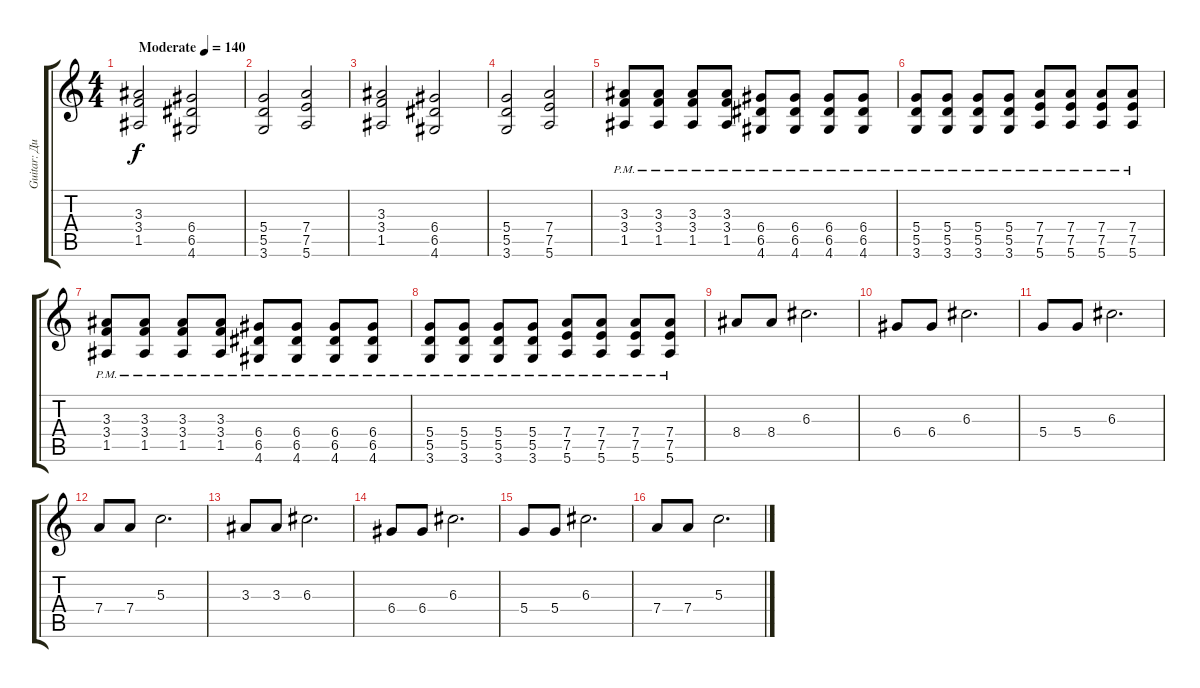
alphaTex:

\track ("Guitar: Дима" "Guitar: Ди") {instrument overdrivenguitar}
\staff {score tabs}
\tuning (E4 B3 G3 D3 A2 E2) {hide}
\ts (4 4)
\tempo (140 "Moderate")
\clef g2
\ks c
(3.3 3.4 1.5).2{dy f instrument overdrivenguitar} (6.4 6.5 4.6).2 |
(5.4 5.5 3.6).2 (7.4 7.5 5.6).2 |
(3.3 3.4 1.5).2 (6.4 6.5 4.6).2 |
(5.4 5.5 3.6).2 (7.4 7.5 5.6).2 |
(3.3{pm} 3.4{pm} 1.5{pm}).8 (3.3{pm} 3.4{pm} 1.5{pm}).8 (3.3{pm} 3.4{pm} 1.5{pm}).8 (3.3{pm} 3.4{pm} 1.5{pm}).8 (6.4{pm} 6.5{pm} 4.6{pm}).8 (6.4{pm} 6.5{pm} 4.6{pm}).8 (6.4{pm} 6.5{pm} 4.6{pm}).8 (6.4{pm} 6.5{pm} 4.6{pm}).8 |
(5.4{pm} 5.5{pm} 3.6{pm}).8 (5.4{pm} 5.5{pm} 3.6{pm}).8 (5.4{pm} 5.5{pm} 3.6{pm}).8 (5.4{pm} 5.5{pm} 3.6{pm}).8 (7.4{pm} 7.5{pm} 5.6{pm}).8 (7.4{pm} 7.5{pm} 5.6{pm}).8 (7.4{pm} 7.5{pm} 5.6{pm}).8 (7.4{pm} 7.5{pm} 5.6{pm}).8 |
(3.3{pm} 3.4{pm} 1.5{pm}).8 (3.3{pm} 3.4{pm} 1.5{pm}).8 (3.3{pm} 3.4{pm} 1.5{pm}).8 (3.3{pm} 3.4{pm} 1.5{pm}).8 (6.4{pm} 6.5{pm} 4.6{pm}).8 (6.4{pm} 6.5{pm} 4.6{pm}).8 (6.4{pm} 6.5{pm} 4.6{pm}).8 (6.4{pm} 6.5{pm} 4.6{pm}).8 |
(5.4{pm} 5.5{pm} 3.6{pm}).8 (5.4{pm} 5.5{pm} 3.6{pm}).8 (5.4{pm} 5.5{pm} 3.6{pm}).8 (5.4{pm} 5.5{pm} 3.6{pm}).8 (7.4{pm} 7.5{pm} 5.6{pm}).8 (7.4{pm} 7.5{pm} 5.6{pm}).8 (7.4{pm} 7.5{pm} 5.6{pm}).8 (7.4{pm} 7.5{pm} 5.6{pm}).8 |
8.4.8 8.4.8 6.3.2{d} |
6.4.8 6.4.8 6.3.2{d} |
5.4.8 5.4.8 6.3.2{d} |
7.4.8 7.4.8 5.3.2{d} |
3.3.8 3.3.8 6.3.2{d} |
6.4.8 6.4.8 6.3.2{d} |
5.4.8 5.4.8 6.3.2{d} |
7.4.8 7.4.8 5.3.2{d}
